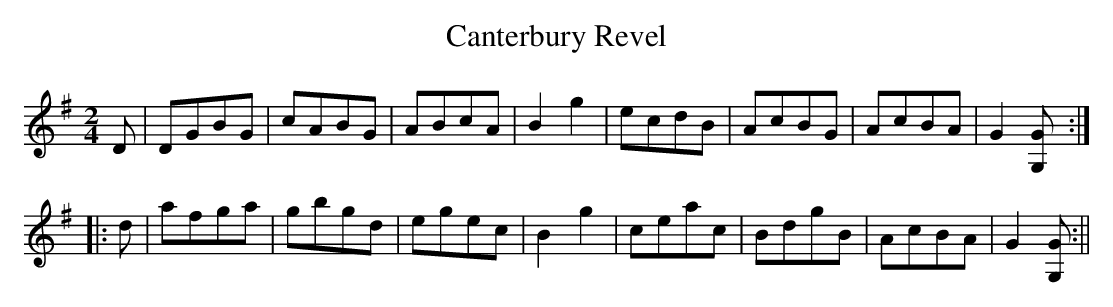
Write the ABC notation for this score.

X:1
T:Canterbury Revel
M:2/4
L:1/8
K:G
D|DGBG|cABG|ABcA|B2g2|ecdB|AcBG|AcBA|G2 [G,G]:|
|:d|afga|gbgd|egec|B2g2|ceac|BdgB|AcBA|G2 [G,G]:||
